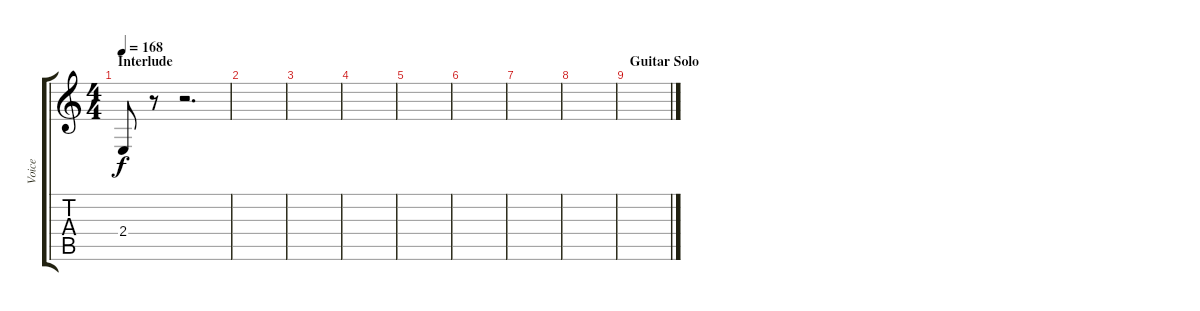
\track ("Voice" "Voice") {instrument clarinet}
\staff {score tabs}
\tuning (E4 B3 G3 D3 A2 E2) {hide}
\ts (4 4)
\section ("" "Interlude")
\tempo 168
\clef g2
\ks c
2.4{t}.8{dy f} r.8 r.2{d} |
|
|
|
|
|
|
|
\section ("" "Guitar Solo")
